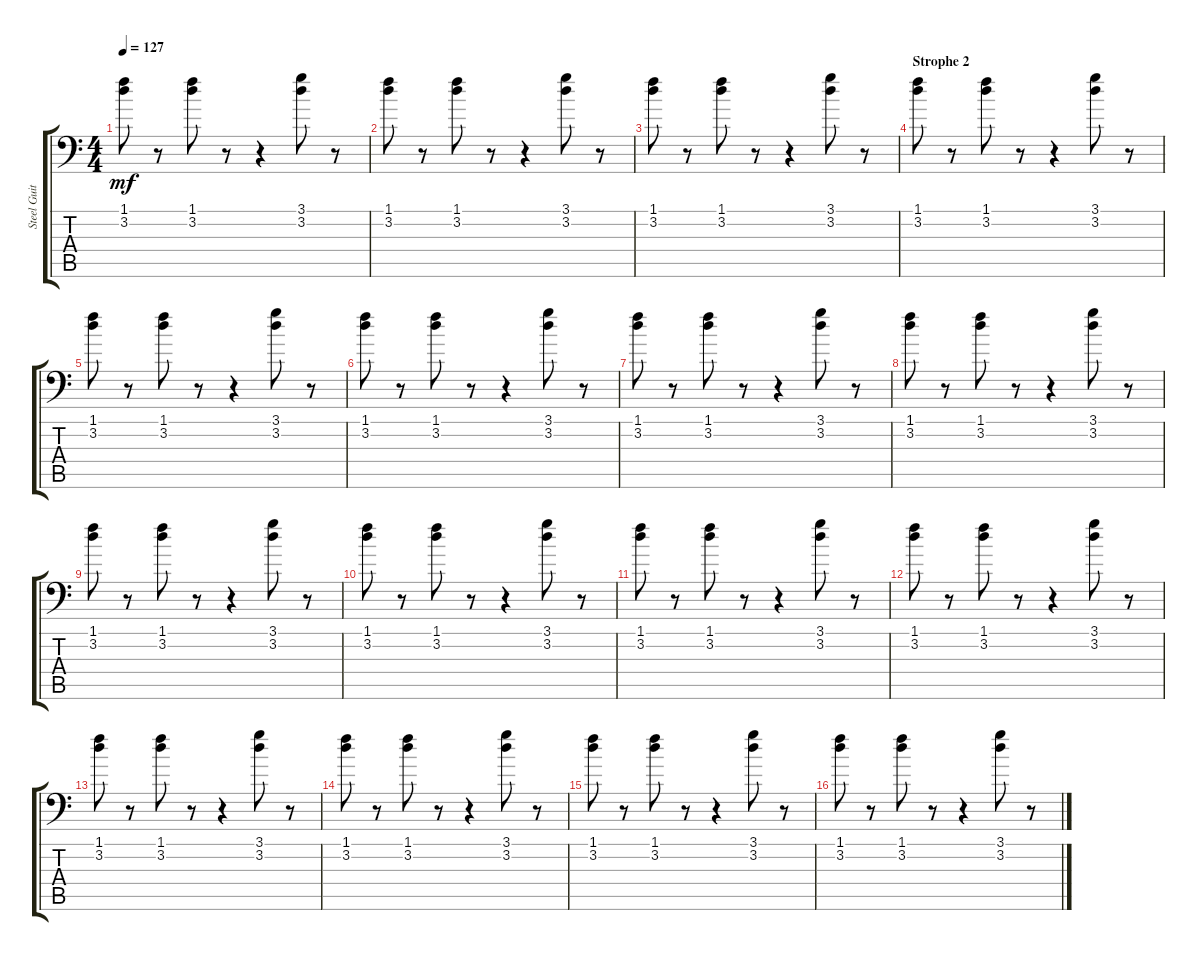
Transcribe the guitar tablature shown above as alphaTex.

\track ("Steel Guitar" "Steel Guit") {instrument acousticbass}
\staff {score tabs}
\tuning (E4 B3 G3 D3 A2 E2) {hide}
\ts (4 4)
\tempo 127
\clef f4
\ks c
(1.1 3.2).8{dy mf} r.8 (1.1 3.2).8 r.8 r.4 (3.1 3.2).8 r.8 |
(1.1 3.2).8 r.8 (1.1 3.2).8 r.8 r.4 (3.1 3.2).8 r.8 |
(1.1 3.2).8 r.8 (1.1 3.2).8 r.8 r.4 (3.1 3.2).8 r.8 |
\section ("" "Strophe 2")
(1.1 3.2).8 r.8 (1.1 3.2).8 r.8 r.4 (3.1 3.2).8 r.8 |
(1.1 3.2).8 r.8 (1.1 3.2).8 r.8 r.4 (3.1 3.2).8 r.8 |
(1.1 3.2).8 r.8 (1.1 3.2).8 r.8 r.4 (3.1 3.2).8 r.8 |
(1.1 3.2).8 r.8 (1.1 3.2).8 r.8 r.4 (3.1 3.2).8 r.8 |
(1.1 3.2).8 r.8 (1.1 3.2).8 r.8 r.4 (3.1 3.2).8 r.8 |
(1.1 3.2).8 r.8 (1.1 3.2).8 r.8 r.4 (3.1 3.2).8 r.8 |
(1.1 3.2).8 r.8 (1.1 3.2).8 r.8 r.4 (3.1 3.2).8 r.8 |
(1.1 3.2).8 r.8 (1.1 3.2).8 r.8 r.4 (3.1 3.2).8 r.8 |
(1.1 3.2).8 r.8 (1.1 3.2).8 r.8 r.4 (3.1 3.2).8 r.8 |
(1.1 3.2).8 r.8 (1.1 3.2).8 r.8 r.4 (3.1 3.2).8 r.8 |
(1.1 3.2).8 r.8 (1.1 3.2).8 r.8 r.4 (3.1 3.2).8 r.8 |
(1.1 3.2).8 r.8 (1.1 3.2).8 r.8 r.4 (3.1 3.2).8 r.8 |
(1.1 3.2).8 r.8 (1.1 3.2).8 r.8 r.4 (3.1 3.2).8 r.8
